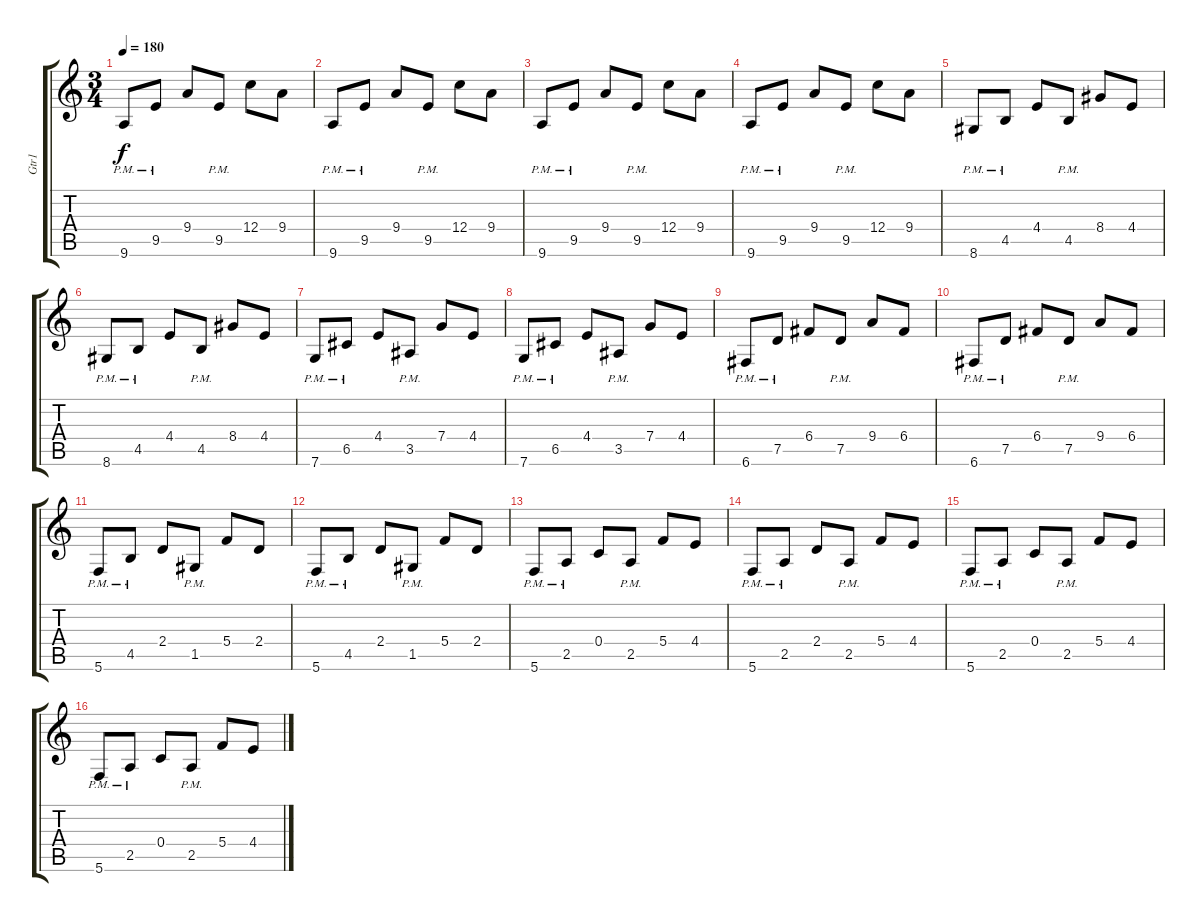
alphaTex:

\track ("Gtr1" "Gtr1") {instrument overdrivenguitar}
\staff {score tabs}
\tuning (D4 A3 F3 C3 G2 C2) {hide}
\ts (3 4)
\tempo 180
\clef g2
\ks c
9.6{pm}.8{dy f} 9.5{pm}.8 9.4.8 9.5{pm}.8 12.4.8 9.4.8 |
9.6{pm}.8 9.5{pm}.8 9.4.8 9.5{pm}.8 12.4.8 9.4.8 |
9.6{pm}.8 9.5{pm}.8 9.4.8 9.5{pm}.8 12.4.8 9.4.8 |
9.6{pm}.8 9.5{pm}.8 9.4.8 9.5{pm}.8 12.4.8 9.4.8 |
8.6{pm}.8 4.5{pm}.8 4.4.8 4.5{pm}.8 8.4.8 4.4.8 |
8.6{pm}.8 4.5{pm}.8 4.4.8 4.5{pm}.8 8.4.8 4.4.8 |
7.6{pm}.8 6.5{pm}.8 4.4.8 3.5{pm}.8 7.4.8 4.4.8 |
7.6{pm}.8 6.5{pm}.8 4.4.8 3.5{pm}.8 7.4.8 4.4.8 |
6.6{pm}.8 7.5{pm}.8 6.4.8 7.5{pm}.8 9.4.8 6.4.8 |
6.6{pm}.8 7.5{pm}.8 6.4.8 7.5{pm}.8 9.4.8 6.4.8 |
5.6{pm}.8 4.5{pm}.8 2.4.8 1.5{pm}.8 5.4.8 2.4.8 |
5.6{pm}.8 4.5{pm}.8 2.4.8 1.5{pm}.8 5.4.8 2.4.8 |
5.6{pm}.8 2.5{pm}.8 0.4.8 2.5{pm}.8 5.4.8 4.4.8 |
5.6{pm}.8 2.5{pm}.8 2.4.8 2.5{pm}.8 5.4.8 4.4.8 |
5.6{pm}.8 2.5{pm}.8 0.4.8 2.5{pm}.8 5.4.8 4.4.8 |
5.6{pm}.8 2.5{pm}.8 0.4.8 2.5{pm}.8 5.4.8 4.4.8
